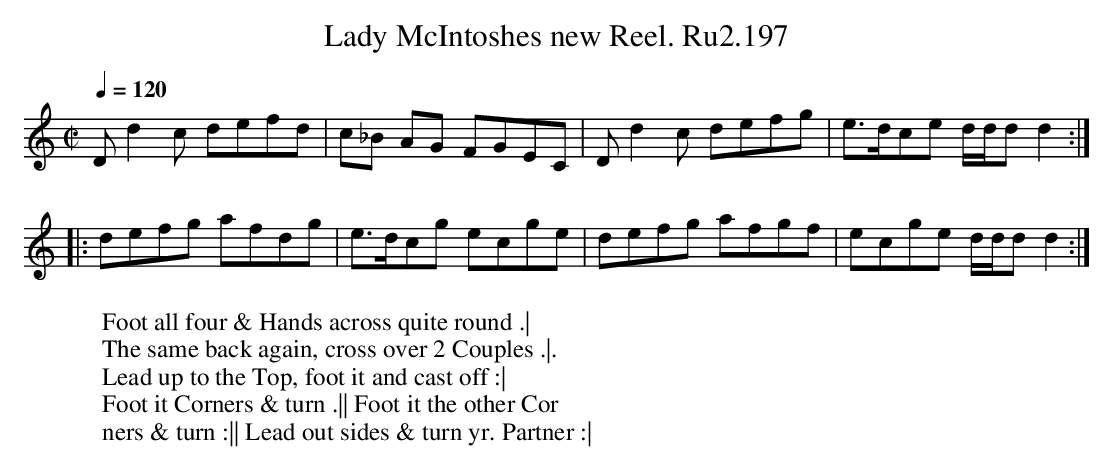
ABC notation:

X:1
T:Lady McIntoshes new Reel. Ru2.197
M:C|
L:1/8
Q:1/4=120
K:Ddor
Dd2c defd|c_B AG FGEC|Dd2c defg|e>dce d/d/d d2:|
|:defg afdg|e>dcg ecge|defg afgf|ecge d/d/dd2:|
W:Foot all four & Hands across quite round .|
W:The same back again, cross over 2 Couples .|.
W:Lead up to the Top, foot it and cast off :|
W:Foot it Corners & turn .|| Foot it the other Cor
W:ners & turn :|| Lead out sides & turn yr. Partner :|
